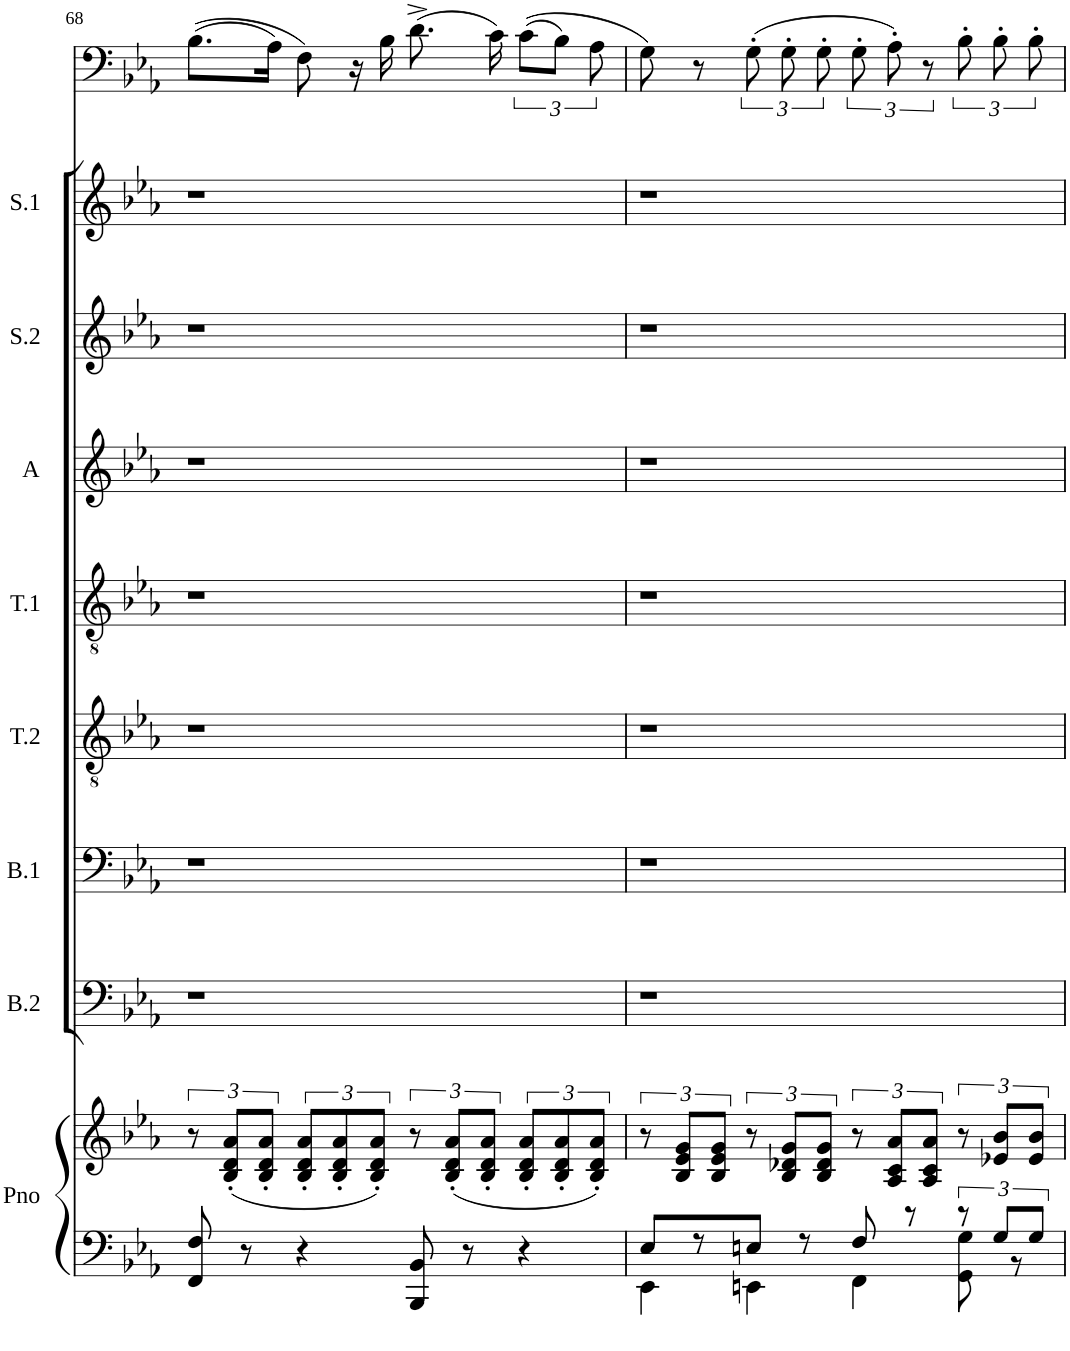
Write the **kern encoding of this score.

**kern	**kern	**kern	**kern	**kern	**kern	**kern	**kern	**kern	**kern
*part9	*part9	*part8	*part7	*part6	*part5	*part4	*part3	*part2	*part1
*staff10	*staff9	*staff8	*staff7	*staff6	*staff5	*staff4	*staff3	*staff2	*staff1
*I"Piano	*	*I"Basse 2	*I"Basse 1	*I"Tenor 2	*I"Tenor 1	*I"Alto	*I"Soprano 2	*I"Soprano 1	*I"Voice
*I'Pno	*	*I'B.2	*I'B.1	*I'T.2	*I'T.1	*I'A	*I'S.2	*I'S.1	*
!!LO:PB:g=z
*clefF4	*clefG2	*clefF4	*clefF4	*clefGv2	*clefGv2	*clefG2	*clefG2	*clefG2	*clefF4
*	*	*	*	*	*	*	*	*	*Trd12c21
*k[b-e-a-]	*k[b-e-a-]	*k[b-e-a-]	*k[b-e-a-]	*k[b-e-a-]	*k[b-e-a-]	*k[b-e-a-]	*k[b-e-a-]	*k[b-e-a-]	*k[b-e-a-]
*E-:	*E-:	*E-:	*E-:	*E-:	*E-:	*E-:	*E-:	*E-:	*E-:
*M4/4	*M4/4	*M4/4	*M4/4	*M4/4	*M4/4	*M4/4	*M4/4	*M4/4	*M4/4
*met(c)	*met(c)	*met(c)	*met(c)	*met(c)	*met(c)	*met(c)	*met(c)	*met(c)	*met(c)
=68	=68	=68	=68	=68	=68	=68	=68	=68	=68
8FF/ 8F/	12r	1r	1r	1r	1r	1r	1r	1r	((8.B-\L
.	(12B-/' 12d/' 12a-/'L	.	.	.	.	.	.	.	.
8r	.	.	.	.	.	.	.	.	.
.	12B-/' 12d/' 12a-/'J	.	.	.	.	.	.	.	.
.	.	.	.	.	.	.	.	.	16A-\Jk)
4r	12B-/' 12d/' 12a-/'L	.	.	.	.	.	.	.	8F\)
.	12B-/' 12d/' 12a-/'	.	.	.	.	.	.	.	.
.	.	.	.	.	.	.	.	.	16r
.	12B-/' 12d/' 12a-/'J)	.	.	.	.	.	.	.	.
.	.	.	.	.	.	.	.	.	16B-\
8BBB-/ 8BB-/	12r	.	.	.	.	.	.	.	(8.d^\
.	(12B-/' 12d/' 12a-/'L	.	.	.	.	.	.	.	.
8r	.	.	.	.	.	.	.	.	.
.	12B-/' 12d/' 12a-/'J	.	.	.	.	.	.	.	.
.	.	.	.	.	.	.	.	.	16c\)
4r	12B-/' 12d/' 12a-/'L	.	.	.	.	.	.	.	((12c\L
.	12B-/' 12d/' 12a-/'	.	.	.	.	.	.	.	12B-\J)
.	12B-/' 12d/' 12a-/'J)	.	.	.	.	.	.	.	12A-\
=69	=69	=69	=69	=69	=69	=69	=69	=69	=69
*^	*	*	*	*	*	*	*	*	*
8E-/L	4EE-\	12r	1r	1r	1r	1r	1r	1r	1r	8G\)
.	.	12B-/ 12e-/ 12g/L	.	.	.	.	.	.	.	.
8r	.	.	.	.	.	.	.	.	.	8r
.	.	12B-/ 12e-/ 12g/J	.	.	.	.	.	.	.	.
8En/J	4EEn\	12r	.	.	.	.	.	.	.	(12G'\
.	.	12B-/ 12d-X/ 12g/L	.	.	.	.	.	.	.	12G'\
8r	.	.	.	.	.	.	.	.	.	.
.	.	12B-/ 12d-/ 12g/J	.	.	.	.	.	.	.	12G'\
8F/	4FF\	12r	.	.	.	.	.	.	.	12G'\
.	.	12A-/ 12c/ 12a-/L	.	.	.	.	.	.	.	12A-'\)
8r	.	.	.	.	.	.	.	.	.	.
.	.	12A-/ 12c/ 12a-/J	.	.	.	.	.	.	.	12r
12r	8GG\ 8G\	12r	.	.	.	.	.	.	.	12B-'\
12G/L	.	12e-X/ 12b-/L	.	.	.	.	.	.	.	12B-'\
.	8r	.	.	.	.	.	.	.	.	.
12G/J	.	12e-/ 12b-/J	.	.	.	.	.	.	.	12B-'\
*v	*v	*	*	*	*	*	*	*	*	*
=	=	=	=	=	=	=	=	=	=
*-	*-	*-	*-	*-	*-	*-	*-	*-	*-
